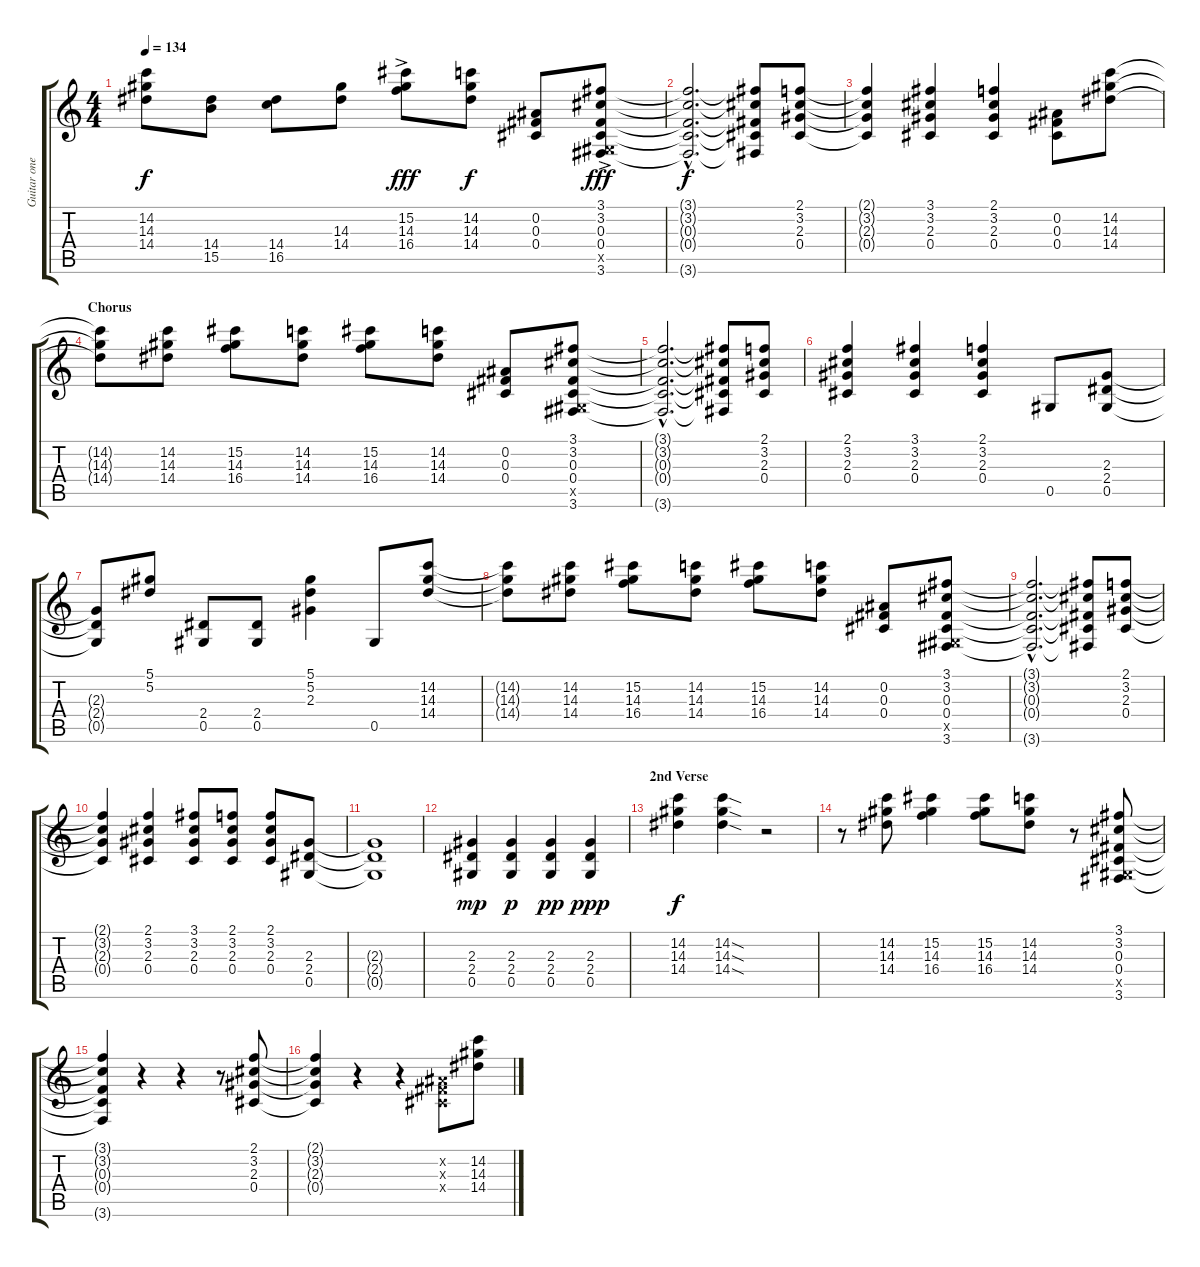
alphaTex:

\track ("Guitar one (rythm guitar)" "Guitar one") {instrument distortionguitar}
\staff {score tabs}
\tuning (Eb4 Bb3 Gb3 Db3 Ab2 Eb2) {hide}
\ts (4 4)
\tempo 134
\clef g2
\ks c
(14.2{t} 14.3{t} 14.4{t}).8{dy f} (14.4 15.5).8 (14.4 16.5).8 (14.3 14.4).8 (15.2{ac} 14.3{ac} 16.4{ac}).8{dy fff} (14.2 14.3 14.4).8{dy f} (0.2 0.3 0.4).8 (3.1{ac} 3.2{ac} 0.3{ac} 0.4{ac} 0.5{ac x} 3.6{ac}).8{dy fff} |
(3.1{hac t} 3.2{hac t} 0.3{hac t} 0.4{hac t} 3.6{hac t}).2{d dy f} (3.1{t} 3.2{t} 0.3{t} 0.4{t} 3.6{t}).8 (2.1 3.2 2.3 0.4).8 |
(2.1{t} 3.2{t} 2.3{t} 0.4{t}).4 (3.1 3.2 2.3 0.4).4 (2.1 3.2 2.3 0.4).4 (0.2 0.3 0.4).8 (14.2 14.3 14.4).8 |
\section ("" "Chorus")
(14.2{t} 14.3{t} 14.4{t}).8 (14.2 14.3 14.4).8 (15.2 14.3 16.4).8 (14.2 14.3 14.4).8 (15.2 14.3 16.4).8 (14.2 14.3 14.4).8 (0.2 0.3 0.4).8 (3.1 3.2 0.3 0.4 0.5{x} 3.6).8 |
(3.1{hac t} 3.2{hac t} 0.3{hac t} 0.4{hac t} 3.6{hac t}).2{d} (3.1{t} 3.2{t} 0.3{t} 0.4{t} 3.6{t}).8 (2.1 3.2 2.3 0.4).8 |
(2.1 3.2 2.3 0.4).4 (3.1 3.2 2.3 0.4).4 (2.1 3.2 2.3 0.4).4 0.5.8 (2.3 2.4 0.5).8 |
(2.3{t} 2.4{t} 0.5{t}).8 (5.1 5.2).8 (2.4 0.5).8 (2.4 0.5).8 (5.1 5.2 2.3).4 0.5.8 (14.2 14.3 14.4).8 |
(14.2{t} 14.3{t} 14.4{t}).8 (14.2 14.3 14.4).8 (15.2 14.3 16.4).8 (14.2 14.3 14.4).8 (15.2 14.3 16.4).8 (14.2 14.3 14.4).8 (0.2 0.3 0.4).8 (3.1 3.2 0.3 0.4 0.5{x} 3.6).8 |
(3.1{hac t} 3.2{hac t} 0.3{hac t} 0.4{hac t} 3.6{hac t}).2{d} (3.1{t} 3.2{t} 0.3{t} 0.4{t} 3.6{t}).8 (2.1 3.2 2.3 0.4).8 |
(2.1{t} 3.2{t} 2.3{t} 0.4{t}).4 (2.1 3.2 2.3 0.4).4 (3.1 3.2 2.3 0.4).8 (2.1 3.2 2.3 0.4).8 (2.1 3.2 2.3 0.4).8 (2.3 2.4 0.5).8 |
(2.3{t} 2.4{t} 0.5{t}).1 |
(2.3 2.4 0.5).4{dy mp} (2.3 2.4 0.5).4{dy p} (2.3 2.4 0.5).4{dy pp} (2.3 2.4 0.5).4{dy ppp} |
\section ("" "2nd Verse")
(14.2 14.3 14.4).4{dy f} (14.2{sod} 14.3{sod} 14.4{sod}).4 r.2 |
r.8 (14.2 14.3 14.4).8 (15.2 14.3 16.4).4 (15.2 14.3 16.4).8 (14.2 14.3 14.4).8 r.8 (3.1 3.2 0.3 0.4 0.5{x} 3.6).8 |
(3.1{t} 3.2{t} 0.3{t} 0.4{t} 3.6{t}).4 r.4 r.4 r.8 (2.1 3.2 2.3 0.4).8 |
(2.1{t} 3.2{t} 2.3{t} 0.4{t}).4 r.4 r.4 (0.2{x} 0.3{x} 0.4{x}).8 (14.2 14.3 14.4).8
